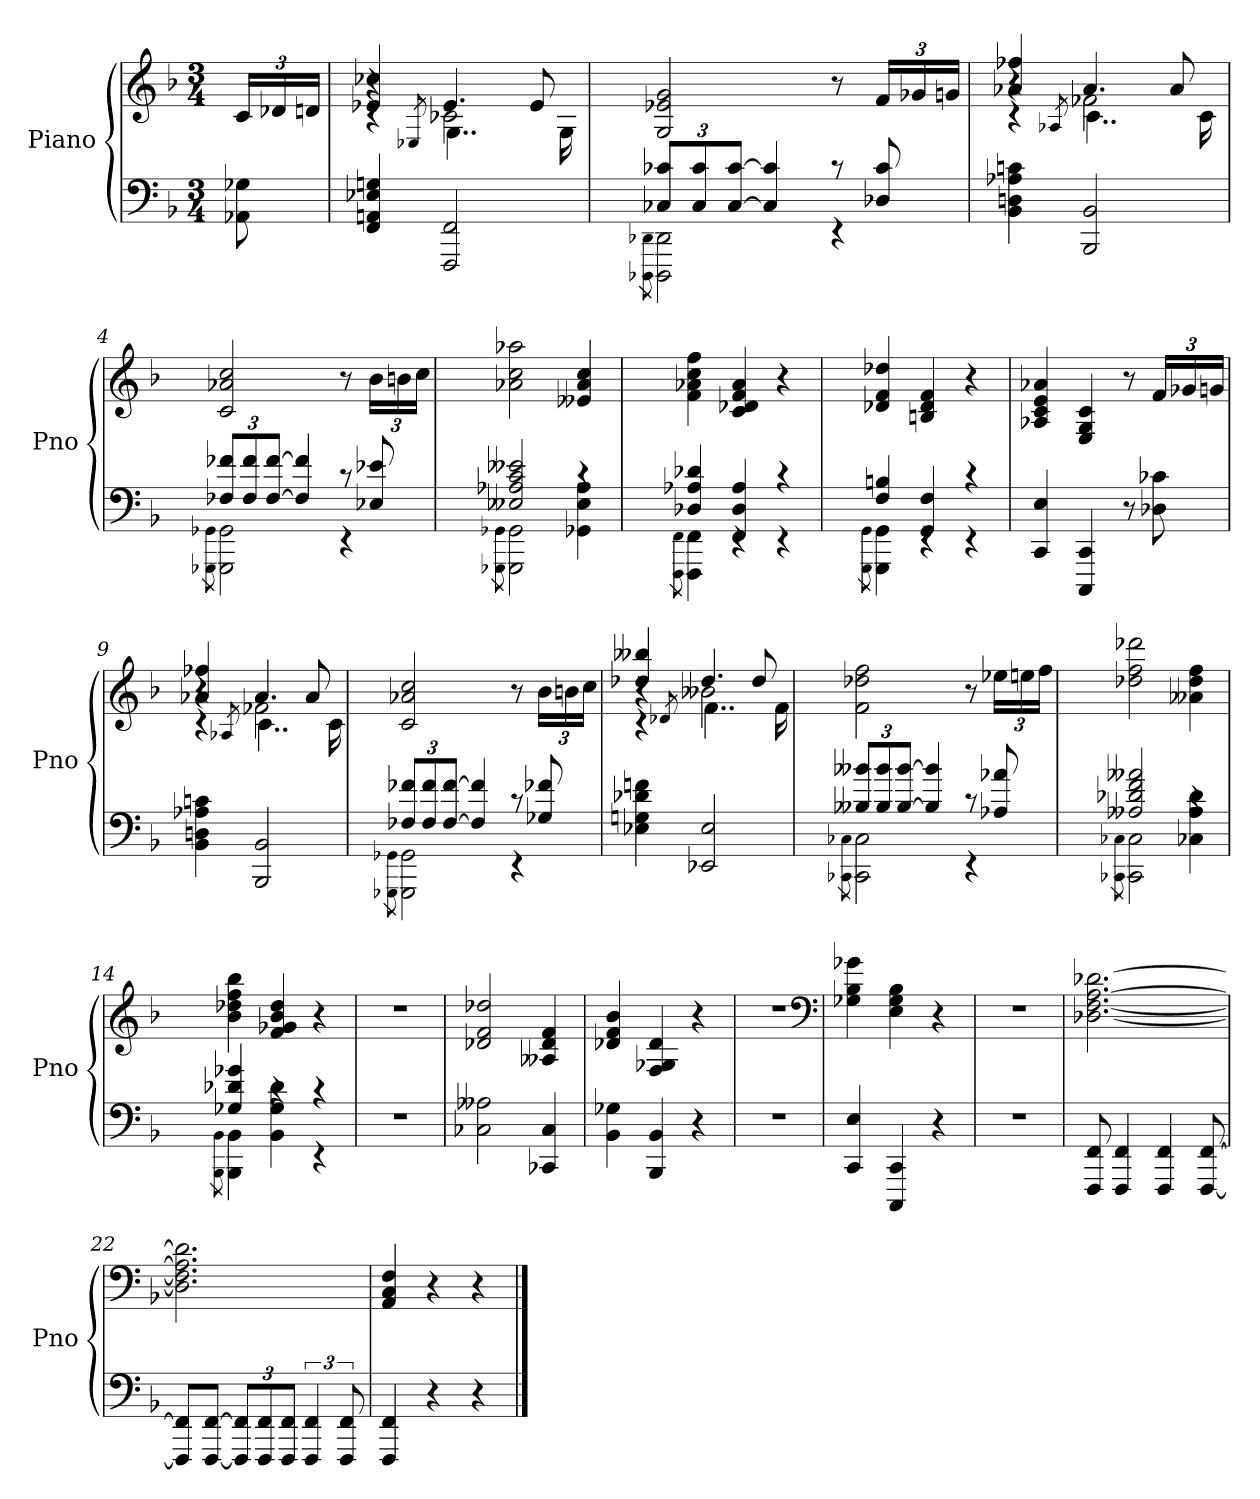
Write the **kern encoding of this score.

**kern	**kern
*part1	*part1
*staff2	*staff1
*I"Piano	*
*I'Pno	*
*clefF4	*clefG2
*k[b-]	*k[b-]
*F:	*F:
*M3/4	*M3/4
=	=
8AA-X 8G-X	24cLL
.	24d-X
.	24dnJJ
=1	=1
*	*^
*	*	*^
4FF 4AAn 4E-X 4Gn	4e-X 4cc-X	4rc	4r
.	8qE-X/	.	.
2FFF 2FF	4.e-	2c-X	4..G\
.	8e-	.	.
.	.	.	16G\
*	*v	*v	*v
=2	=2
*^	*
.	8qDDD-X\ 8qDD-X\	.
12C-X 12c-XL	2DDD-] 2DD-]	2G 2e-X 2g
12C- 12c-	.	.
[12C- [12c-J	.	.
4C-] 4c-]	.	.
8rc	4rEE	8r
8D-X 8c-	.	24fLL
.	.	24g-X
.	.	24gnJJ
*v	*v	*
=3	=3
*	*^
*	*	*^
4BB- 4Dn 4A-X 4cn	4a-X 4ff-X	4rc	4r
.	8qA-X/	.	.
2BBB- 2BB-	4.a-	2f-X	4..c\
.	8a-	.	.
.	.	.	16c\
*	*v	*v	*v
=4	=4
*^	*
.	8qGGG-X\ 8qGG-X\	.
12F-X 12f-XL	2GGG-] 2GG-]	2c 2a-X 2cc
12F- 12f-	.	.
[12F- [12f-J	.	.
4F-] 4f-]	.	.
8rc	4rEE	8r
8E-X 8e-X	.	24b-LL
.	.	24bn
.	.	24ccJJ
=5	=5	=5
.	8qGGG-X\ 8qGG-X\	.
2E--X 2A-X 2c 2e--X	2GGG-] 2GG-]	2a-X 2cc 2aa-X
4rc	4GG-X 4E-- 4A-	4e--X 4a- 4cc
=6	=6	=6
.	8qFFF\ 8qFF\	.
4D-X 4A-X 4d-X	4FFF] 4FF]	4f 4a-X 4cc 4ff
4FF 4D- 4A-	4rEE	4c 4d-X 4f 4a-
4rc	4rEE	4r
=7	=7	=7
.	8qGGG\ 8qGG\	.
4F 4Bn	4GGG] 4GG]	4d-X 4f 4dd-X
4GG 4F	4rEE	4Bn 4d- 4f
4rc	4rEE	4r
*v	*v	*
=8	=8
4CC 4E	4A-X 4c 4e 4a-X
4CCC 4CC	4E 4G 4c
8r	8r
8D-X 8c-X	24fLL
.	24g-X
.	24gnJJ
=9	=9
*	*^
*	*	*^
4BB- 4Dn 4A-X 4cn	4a-X 4ff-X	4rc	4r
.	8qA-X/	.	.
2BBB- 2BB-	4.a-	2f-X	4..c\
.	8a-	.	.
.	.	.	16c\
*	*v	*v	*v
=10	=10
*^	*
.	8qGGG-X\ 8qGG-X\	.
12F-X 12f-XL	2GGG-] 2GG-]	2c 2a-X 2cc
12F- 12f-	.	.
[12F- [12f-J	.	.
4F-] 4f-]	.	.
8rc	4rEE	8r
8G-X 8f-X	.	24b-LL
.	.	24bn
.	.	24ccJJ
*v	*v	*
=11	=11
*	*^
*	*	*^
4E-X 4Gn 4d-X 4fn	4dd-X 4bb--X	4rc	4r
.	8qd-X/	.	.
2EE-X 2E-	4.dd-	2b--X	4..f\
.	8dd-	.	.
.	.	.	16f\
*	*v	*v	*v
=12	=12
*^	*
.	8qCC-X\ 8qC-X\	.
12B--X 12b--XL	2CC-] 2C-]	2f 2dd-X 2ff
12B-- 12b--	.	.
[12B-- [12b--J	.	.
4B--] 4b--]	.	.
8rc	4rEE	8r
8A-X 8a-X	.	24ee-XLL
.	.	24een
.	.	24ffJJ
=13	=13	=13
.	8qCC-X\ 8qC-X\	.
2A--X 2d-X 2f 2a--X	2CC-] 2C-]	2dd-X 2ff 2ddd-X
4rc	4C-X 4A-- 4d-	4a--X 4dd- 4ff
=14	=14	=14
.	8qBBB-\ 8qBB-\	.
4G-X 4d-X 4g-X	4BBB-] 4BB-]	4b- 4dd-X 4ff 4bb-
4rc	4BB- 4G- 4d-	4f 4g-X 4b- 4dd-
4rc	4rEE	4r
*v	*v	*
=15	=15
2.r	2.r
=16	=16
2C-X 2A--X	2d-X 2f 2dd-X
4CC-X 4C-	4A--X 4d- 4f
=17	=17
4BB- 4G-X	4d-X 4f 4b-
4BBB- 4BB-	4F 4G-X 4d-
4r	4r
=18	=18
2.r	2.r
*	*clefF4
=19	=19
4CC 4E	4G-X 4B- 4g-X
4CCC 4CC	4E 4G- 4B-
4r	4r
=20	=20
2.r	2.r
=21	=21
8FFF 8FF	[2.D-X [2.F [2.A [2.d-X
4FFF 4FF	.
4FFF 4FF	.
[8FFF [8FF	.
=22	=22
8FFF] 8FF]L	2.D-] 2.F] 2.A] 2.d-]
[8FFF [8FFJ	.
12FFF] 12FF]L	.
12FFF 12FF	.
12FFF 12FFJ	.
6FFF 6FF	.
12FFF 12FF	.
=23	=23
4FFF 4FF	4AA 4C 4F
4r	4r
4r	4r
==	==
*-	*-
